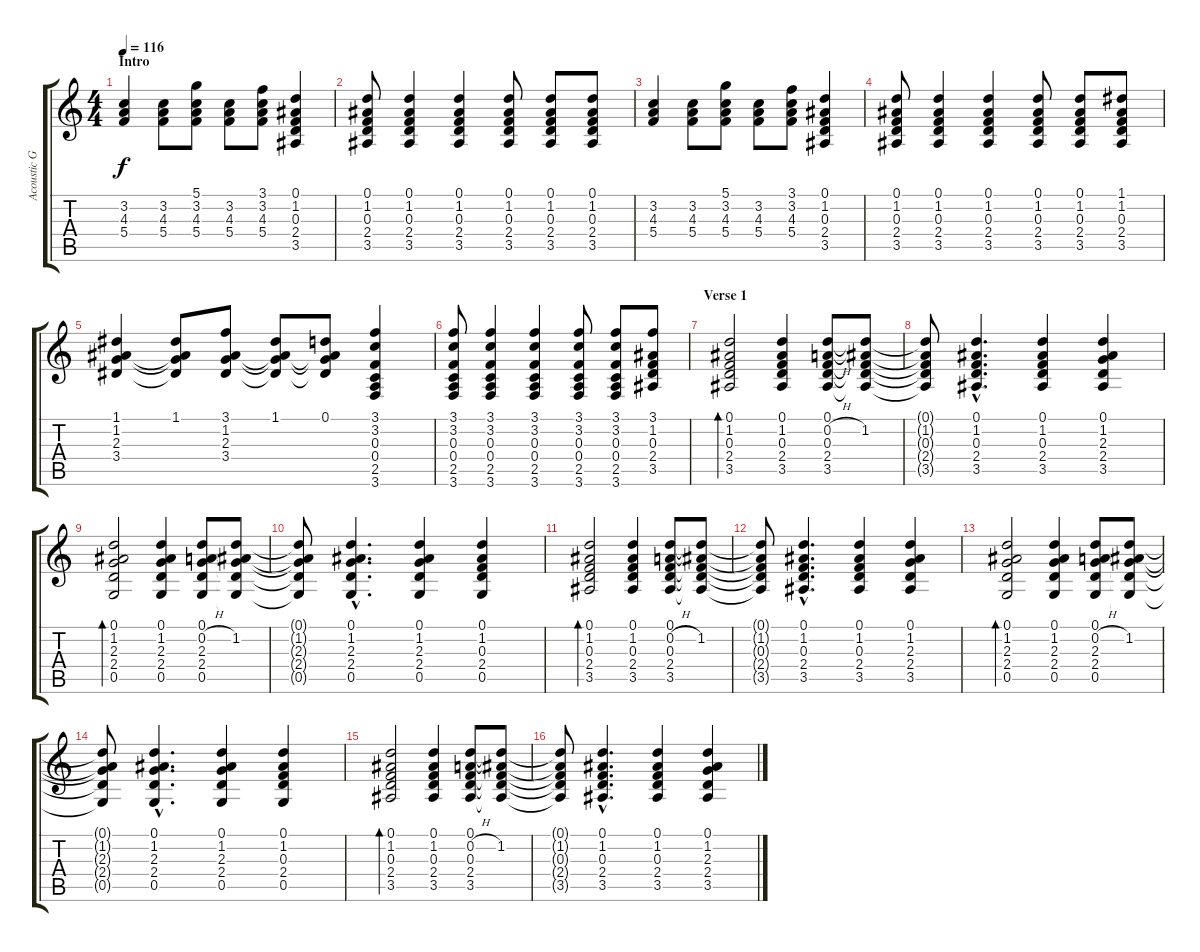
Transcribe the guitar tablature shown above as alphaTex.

\track ("Acoustic Guitar" "Acoustic G") {instrument acousticguitarsteel}
\staff {score tabs}
\tuning (D4 A3 F3 C3 G2 D2) {hide}
\ts (4 4)
\section ("" "Intro")
\tempo 116
\clef g2
\ks c
(3.2 4.3 5.4).4{dy f instrument acousticguitarsteel} (3.2 4.3 5.4).8 (5.1 3.2 4.3 5.4).8 (3.2 4.3 5.4).8 (3.1 3.2 4.3 5.4).8 (0.1 1.2 0.3 2.4 3.5).4 |
(0.1 1.2 0.3 2.4 3.5).8 (0.1 1.2 0.3 2.4 3.5).4 (0.1 1.2 0.3 2.4 3.5).4 (0.1 1.2 0.3 2.4 3.5).8 (0.1 1.2 0.3 2.4 3.5).8 (0.1 1.2 0.3 2.4 3.5).8 |
(3.2 4.3 5.4).4 (3.2 4.3 5.4).8 (5.1 3.2 4.3 5.4).8 (3.2 4.3 5.4).8 (3.1 3.2 4.3 5.4).8 (0.1 1.2 0.3 2.4 3.5).4 |
(0.1 1.2 0.3 2.4 3.5).8 (0.1 1.2 0.3 2.4 3.5).4 (0.1 1.2 0.3 2.4 3.5).4 (0.1 1.2 0.3 2.4 3.5).8 (0.1 1.2 0.3 2.4 3.5).8 (1.1 1.2 0.3 2.4 3.5).8 |
(1.1 1.2 2.3 3.4).4 (1.1 1.2{t} 2.3{t} 3.4{t}).8 (3.1 1.2 2.3 3.4).8 (1.1 1.2{t} 2.3{t} 3.4{t}).8 (0.1 1.2{t} 2.3{t} 3.4{t}).8 (3.1 3.2 0.3 0.4 2.5 3.6).4 |
(3.1 3.2 0.3 0.4 2.5 3.6).8 (3.1 3.2 0.3 0.4 2.5 3.6).4 (3.1 3.2 0.3 0.4 2.5 3.6).4 (3.1 3.2 0.3 0.4 2.5 3.6).8 (3.1 3.2 0.3 0.4 2.5 3.6).8 (3.1 1.2 0.3 2.4 3.5).8 |
\section ("" "Verse 1")
(0.1 1.2 0.3 2.4 3.5).2{bd 60} (0.1 1.2 0.3 2.4 3.5).4 (0.1 0.2{h} 0.3 2.4 3.5).8 (0.1{t} 1.2 0.3{t} 2.4{t} 3.5{t}).8 |
(0.1{t} 1.2{t} 0.3{t} 2.4{t} 3.5{t}).8 (0.1{hac} 1.2{hac} 0.3{hac} 2.4{hac} 3.5{hac}).4{d} (0.1 1.2 0.3 2.4 3.5).4 (0.1 1.2 2.3 2.4 3.5).4 |
(0.1 1.2 2.3 2.4 0.5).2{bd 60} (0.1 1.2 2.3 2.4 0.5).4 (0.1 0.2{h} 2.3 2.4 0.5).8 (0.1{t} 1.2 2.3{t} 2.4{t} 0.5{t}).8 |
(0.1{t} 1.2{t} 2.3{t} 2.4{t} 0.5{t}).8 (0.1{hac} 1.2{hac} 2.3{hac} 2.4{hac} 0.5{hac}).4{d} (0.1 1.2 2.3 2.4 0.5).4 (0.1 1.2 0.3 2.4 0.5).4 |
(0.1 1.2 0.3 2.4 3.5).2{bd 60} (0.1 1.2 0.3 2.4 3.5).4 (0.1 0.2{h} 0.3 2.4 3.5).8 (0.1{t} 1.2 0.3{t} 2.4{t} 3.5{t}).8 |
(0.1{t} 1.2{t} 0.3{t} 2.4{t} 3.5{t}).8 (0.1{hac} 1.2{hac} 0.3{hac} 2.4{hac} 3.5{hac}).4{d} (0.1 1.2 0.3 2.4 3.5).4 (0.1 1.2 2.3 2.4 3.5).4 |
(0.1 1.2 2.3 2.4 0.5).2{bd 60} (0.1 1.2 2.3 2.4 0.5).4 (0.1 0.2{h} 2.3 2.4 0.5).8 (0.1{t} 1.2 2.3{t} 2.4{t} 0.5{t}).8 |
(0.1{t} 1.2{t} 2.3{t} 2.4{t} 0.5{t}).8 (0.1{hac} 1.2{hac} 2.3{hac} 2.4{hac} 0.5{hac}).4{d} (0.1 1.2 2.3 2.4 0.5).4 (0.1 1.2 0.3 2.4 0.5).4 |
(0.1 1.2 0.3 2.4 3.5).2{bd 60} (0.1 1.2 0.3 2.4 3.5).4 (0.1 0.2{h} 0.3 2.4 3.5).8 (0.1{t} 1.2 0.3{t} 2.4{t} 3.5{t}).8 |
(0.1{t} 1.2{t} 0.3{t} 2.4{t} 3.5{t}).8 (0.1{hac} 1.2{hac} 0.3{hac} 2.4{hac} 3.5{hac}).4{d} (0.1 1.2 0.3 2.4 3.5).4 (0.1 1.2 2.3 2.4 3.5).4
